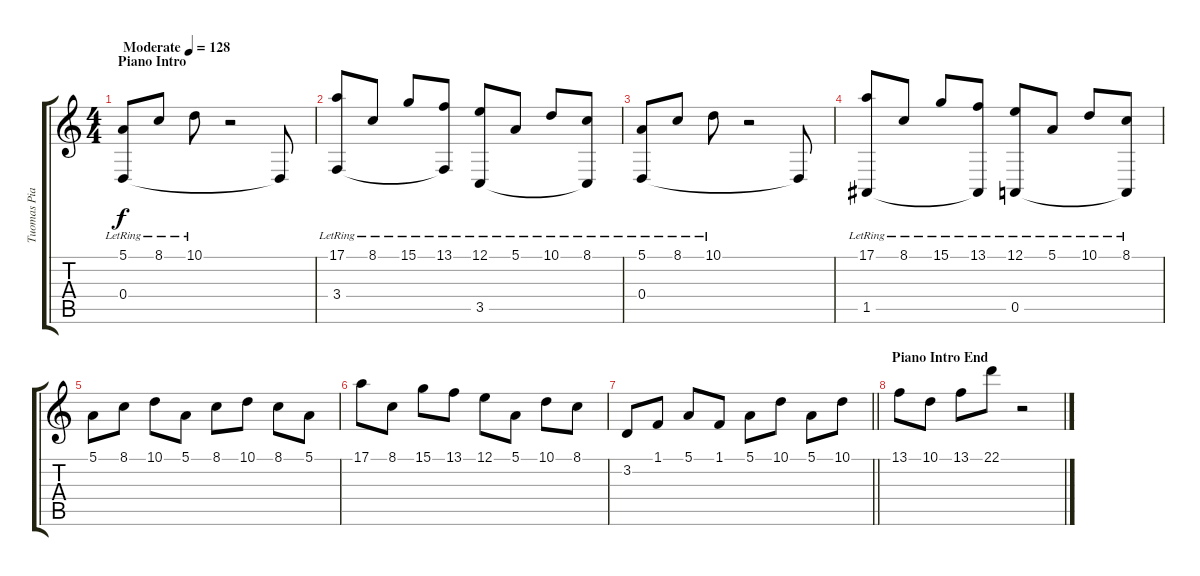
\track ("Tuomas Piano" "Tuomas Pia") {instrument brightacousticpiano}
\staff {score tabs}
\tuning (E4 B3 G3 D3 A2 E2) {hide}
\ts (4 4)
\section ("" "Piano Intro")
\tempo (128 "Moderate")
\clef g2
\ks c
(5.1{lr} 0.4).8{dy f instrument brightacousticpiano} 8.1{lr}.8 10.1{lr}.8 r.2 0.4{t}.8 |
(17.1{lr} 3.4).8 8.1{lr}.8 15.1{lr}.8 (13.1{lr} 3.4{t}).8 (12.1{lr} 3.5).8 5.1{lr}.8 10.1{lr}.8 (8.1{lr} 3.5{t}).8 |
(5.1{lr} 0.4).8 8.1{lr}.8 10.1{lr}.8 r.2 0.4{t}.8 |
(17.1{lr} 1.5).8 8.1{lr}.8 15.1{lr}.8 (13.1{lr} 1.5{t}).8 (12.1{lr} 0.5).8 5.1{lr}.8 10.1{lr}.8 (8.1{lr} 0.5{t}).8 |
5.1.8 8.1.8 10.1.8 5.1.8 8.1.8 10.1.8 8.1.8 5.1.8 |
17.1.8 8.1.8 15.1.8 13.1.8 12.1.8 5.1.8 10.1.8 8.1.8 |
\barLineRight lightlight
3.2.8 1.1.8 5.1.8 1.1.8 5.1.8 10.1.8 5.1.8 10.1.8 |
\section ("" "Piano Intro End")
13.1.8 10.1.8 13.1.8 22.1.8 r.2
